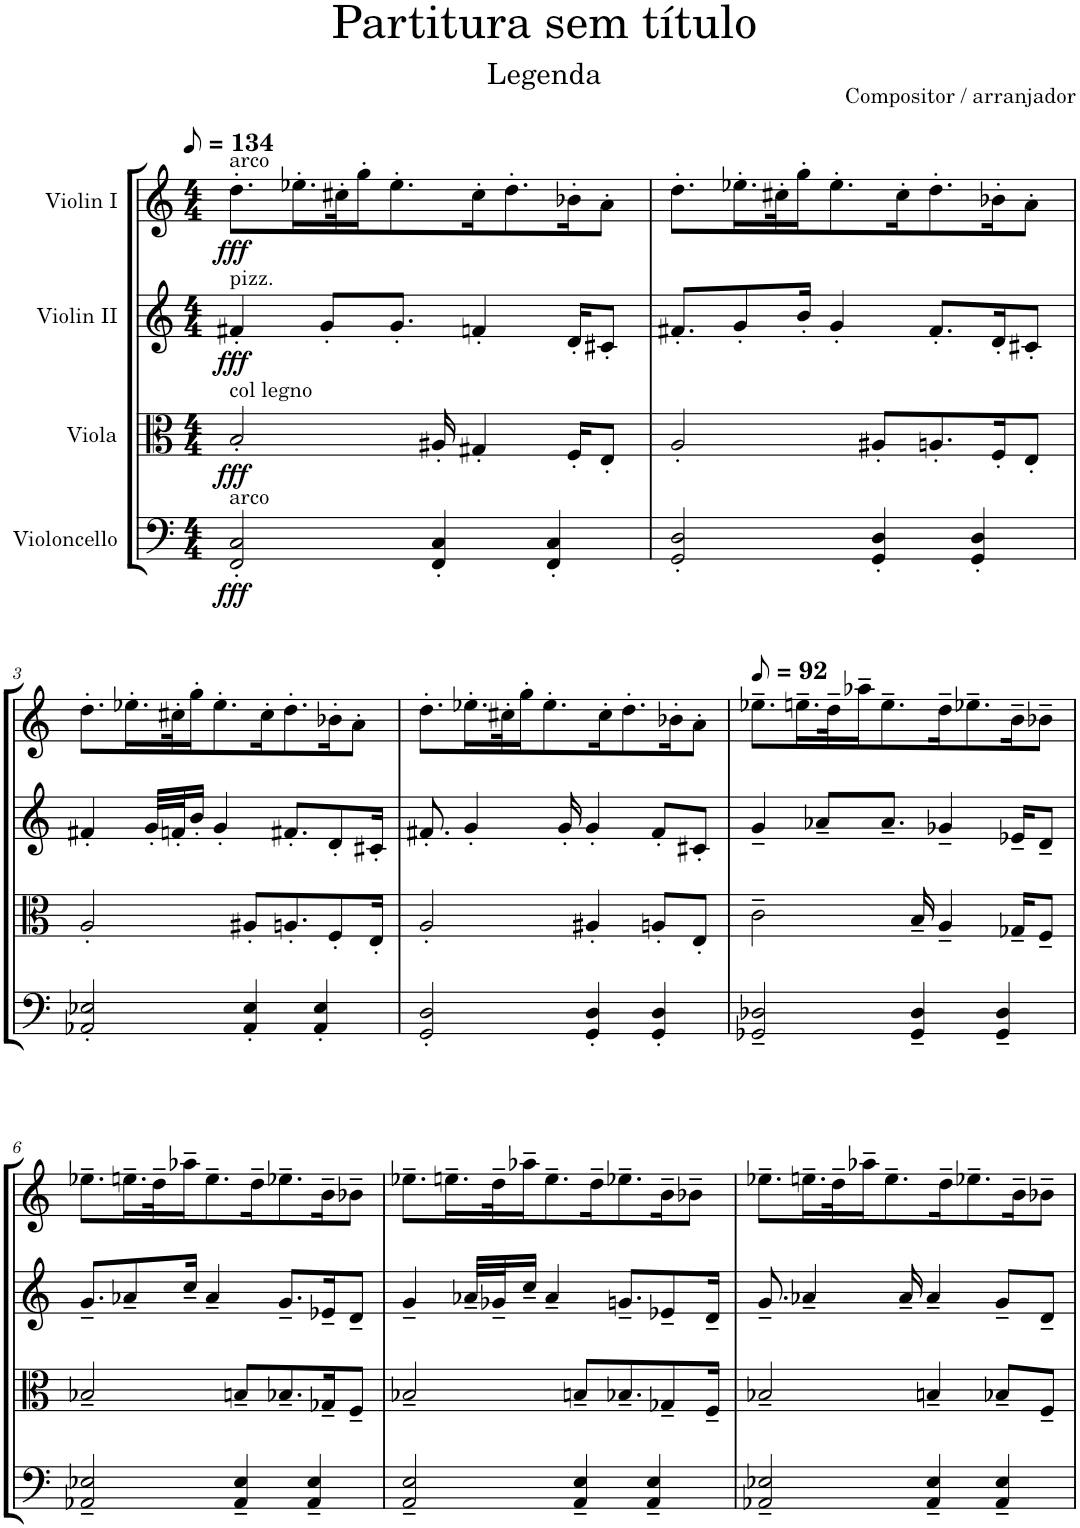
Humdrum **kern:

**kern	**dynam	**kern	**dynam	**kern	**dynam	**kern	**dynam
*part4	*part4	*part3	*part3	*part2	*part2	*part1	*part1
*staff4	*staff4	*staff3	*staff3	*staff2	*staff2	*staff1	*staff1
*I"Violoncello	*	*I"Viola	*	*I"Violin II	*	*I"Violin I	*
*I'Vc	*	*I'Vla	*	*I'Vln	*	*I'Vln	*
*clefF4	*	*clefC3	*	*clefG2	*	*clefG2	*
*k[]	*	*k[]	*	*k[]	*	*k[]	*
*M4/4	*	*M4/4	*	*M4/4	*	*M4/4	*
*MM67	*	*MM67	*	*MM67	*	*MM67	*
=1	=1	=1	=1	=1	=1	=1	=1
!	!	!	!	!	!	!LO:TX:a:t=arco	!
!	!	!	!	!LO:TX:a:t=pizz.	!	!	!
!	!	!LO:TX:a:t=col legno	!	!	!	!	!
!LO:TX:a:t=arco	!	!	!	!	!	!	!
!	!LO:DY:b	!	!LO:DY:b	!	!LO:DY:b	!	!LO:DY:b
2FF/' 2C/'	fff	2B'/	fff	4f#X'/	fff	8.dd'\L	fff
.	.	.	.	.	.	16.ee-X'\L	.
.	.	.	.	8g'/L	.	.	.
.	.	.	.	.	.	32cc#X'\K	.
.	.	.	.	.	.	16gg'\J	.
.	.	.	.	8.g'/J	.	8.ee-'\	.
4FF/' 4C/'	.	16A#X'/	.	.	.	.	.
.	.	4G#X'/	.	4fn'/	.	16cc#'\K	.
.	.	.	.	.	.	8.dd'\	.
4FF/' 4C/'	.	.	.	.	.	.	.
.	.	16F'/KL	.	16d'/KL	.	16b-X'\K	.
.	.	8E'/J	.	8c#X'/J	.	8a'\J	.
=2	=2	=2	=2	=2	=2	=2	=2
2GG/' 2D/'	.	2A'/	.	8.f#X'/L	.	8.dd'\L	.
.	.	.	.	8g'/	.	16.ee-X'\L	.
.	.	.	.	.	.	32cc#X'\K	.
.	.	.	.	16b'/Jk	.	16gg'\J	.
.	.	.	.	4g'/	.	8.ee-'\	.
4GG/' 4D/'	.	8A#X'/L	.	.	.	.	.
.	.	.	.	.	.	16cc#'\K	.
.	.	8.An'/	.	8.f#'/L	.	8.dd'\	.
4GG/' 4D/'	.	.	.	.	.	.	.
.	.	16F'/K	.	16d'/K	.	16b-X'\K	.
.	.	8E'/J	.	8c#X'/J	.	8a'\J	.
!!LO:LB:g=z
=3	=3	=3	=3	=3	=3	=3	=3
2AA-X/' 2E-X/'	.	2A'/	.	4f#X'/	.	8.dd'\L	.
.	.	.	.	.	.	16.ee-X'\L	.
.	.	.	.	32g'/LLL	.	.	.
.	.	.	.	32fn'/J	.	32cc#X'\K	.
.	.	.	.	16b'/JJ	.	16gg'\J	.
.	.	.	.	4g'/	.	8.ee-'\	.
4AA-/' 4E-/'	.	8A#X'/L	.	.	.	.	.
.	.	.	.	.	.	16cc#'\K	.
.	.	8.An'/	.	8.f#X'/L	.	8.dd'\	.
4AA-/' 4E-/'	.	.	.	.	.	.	.
.	.	8F'/	.	8d'/	.	16b-X'\K	.
.	.	.	.	.	.	8a'\J	.
.	.	16E'/Jk	.	16c#X'/Jk	.	.	.
=4	=4	=4	=4	=4	=4	=4	=4
2GG/' 2D/'	.	2A'/	.	8.f#X'/	.	8.dd'\L	.
.	.	.	.	4g'/	.	16.ee-X'\L	.
.	.	.	.	.	.	32cc#X'\K	.
.	.	.	.	.	.	16gg'\J	.
.	.	.	.	.	.	8.ee-'\	.
.	.	.	.	16g'/	.	.	.
4GG/' 4D/'	.	4A#X'/	.	4g'/	.	.	.
.	.	.	.	.	.	16cc#'\K	.
.	.	.	.	.	.	8.dd'\	.
4GG/' 4D/'	.	8An'/L	.	8f#'/L	.	.	.
.	.	.	.	.	.	16b-X'\K	.
.	.	8E'/J	.	8c#X'/J	.	8a'\J	.
=5	=5	=5	=5	=5	=5	=5	=5
*	*	*	*	*	*	*MM46	*
2GG-X/~ 2D-X/~	.	2c~\	.	4g~/	.	8.ee-X~\L	.
.	.	.	.	.	.	16.een~\L	.
.	.	.	.	8a-X~/L	.	.	.
.	.	.	.	.	.	32dd~\K	.
.	.	.	.	.	.	16aa-X~\J	.
.	.	.	.	8.a-~/J	.	8.ee~\	.
4GG-/~ 4D-/~	.	16B~/	.	.	.	.	.
.	.	4A~/	.	4g-X~/	.	16dd~\K	.
.	.	.	.	.	.	8.ee-X~\	.
4GG-/~ 4D-/~	.	.	.	.	.	.	.
.	.	16G-X~/KL	.	16e-X~/KL	.	16b~\K	.
.	.	8F~/J	.	8d~/J	.	8b-X~\J	.
!!LO:LB:g=z
=6	=6	=6	=6	=6	=6	=6	=6
2AA-X/~ 2E-X/~	.	2B-X~/	.	8.g~/L	.	8.ee-X~\L	.
.	.	.	.	8a-X~/	.	16.een~\L	.
.	.	.	.	.	.	32dd~\K	.
.	.	.	.	16cc~/Jk	.	16aa-X~\J	.
.	.	.	.	4a-~/	.	8.ee~\	.
4AA-/~ 4E-/~	.	8Bn~/L	.	.	.	.	.
.	.	.	.	.	.	16dd~\K	.
.	.	8.B-X~/	.	8.g~/L	.	8.ee-X~\	.
4AA-/~ 4E-/~	.	.	.	.	.	.	.
.	.	16G-X~/K	.	16e-X~/K	.	16b~\K	.
.	.	8F~/J	.	8d~/J	.	8b-X~\J	.
=7	=7	=7	=7	=7	=7	=7	=7
2AA/~ 2E/~	.	2B-X~/	.	4g~/	.	8.ee-X~\L	.
.	.	.	.	.	.	16.een~\L	.
.	.	.	.	32a-X~/LLL	.	.	.
.	.	.	.	32g-X~/J	.	32dd~\K	.
.	.	.	.	16cc~/JJ	.	16aa-X~\J	.
.	.	.	.	4a-~/	.	8.ee~\	.
4AA/~ 4E/~	.	8Bn~/L	.	.	.	.	.
.	.	.	.	.	.	16dd~\K	.
.	.	8.B-X~/	.	8.gn~/L	.	8.ee-X~\	.
4AA/~ 4E/~	.	.	.	.	.	.	.
.	.	8G-X~/	.	8e-X~/	.	16b~\K	.
.	.	.	.	.	.	8b-X~\J	.
.	.	16F~/Jk	.	16d~/Jk	.	.	.
=8	=8	=8	=8	=8	=8	=8	=8
2AA-X/~ 2E-X/~	.	2B-X~/	.	8.g~/	.	8.ee-X~\L	.
.	.	.	.	4a-X~/	.	16.een~\L	.
.	.	.	.	.	.	32dd~\K	.
.	.	.	.	.	.	16aa-X~\J	.
.	.	.	.	.	.	8.ee~\	.
.	.	.	.	16a-~/	.	.	.
4AA-/~ 4E-/~	.	4Bn~/	.	4a-~/	.	.	.
.	.	.	.	.	.	16dd~\K	.
.	.	.	.	.	.	8.ee-X~\	.
4AA-/~ 4E-/~	.	8B-X~/L	.	8g~/L	.	.	.
.	.	.	.	.	.	16b~\K	.
.	.	8F~/J	.	8d~/J	.	8b-X~\J	.
=	=	=	=	=	=	=	=
*-	*-	*-	*-	*-	*-	*-	*-
